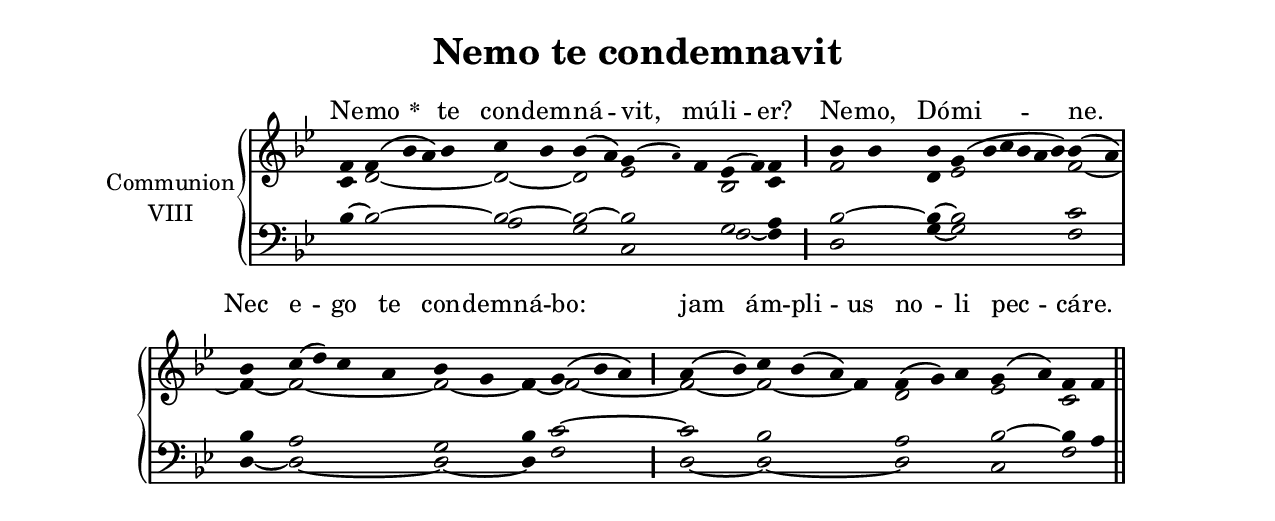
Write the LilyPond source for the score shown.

\version "2.18"
\include "gregorian.ly"
\include "noh2.ily"


%Page reference: page i.250
%(volume.page)

global = {
 \key f \mixolydian
 \cadenzaOn 
}

\header {
  title = \markup \center-column {"Nemo te condemnavit" \vspace #1 }
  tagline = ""
  composer = ""
}

\paper {
 #(include-special-characters)
  oddHeaderMarkup = \markup \fill-line {
    \line {}
    \center-column {
      \on-the-fly #first-page     " "
      \on-the-fly #not-first-page "Nemo te condemnavit"
    }
    \line { \on-the-fly #print-page-number-check-first \fromproperty #'page:page-number-string }
  }
  evenHeaderMarkup = \markup \fill-line {
    \line { \on-the-fly #print-page-number-check-first \fromproperty #'page:page-number-string }
    \center-column { "Nemo te condemnavit" }
    \line {}
  }
}

chantText = \lyricmode {
Ne -- mo 
\set stanza = " * " te con -- dem -- ná -- vit, mú -- li -- er? 
Ne -- mo, Dó -- mi -- ne. 
Nec e -- go te con -- dem -- ná -- bo: 
jam ám -- pli -- us no -- li pec -- cá -- re. }

chantMusic = {
\tieDown   f'4 f'4 ( bes'4 a'4)  bes'4 c''4 bes'4 bes'4 ( a'4) g'4 ( \once \tweak #'font-size #-4 a' ) f'4 ees'4 ( f'4) f'4 \divisioMaior
 bes'4 bes'4 bes'4 g'4 ( bes'4 c''4 bes'4 a'4 bes'4) bes'4 ( a'4) \divisioMaxima \forceBreak

 bes'4 c''4 ( d''4) c''4 a'4 bes'4 g'4 f'4 g'4 ( bes'4 a'4) \divisioMaior
 a'4 ( bes'4) c''4 bes'4 ( a'4) f'4 f'4 ( g'4) a'4 g'4 ( a'4) f'4 f'4 \finalis

}

altoMusic = {
c'4 d'2*4/2 ~ d'2 ~ d'2 ees'2*3/2 bes2 c'4 \divisioMaior
f'2 d'4 ees'2*6/2 f'2 ~ \divisioMaxima
f'4 ~ f'2*4/2 ~ f'2 ~ f'4 ~ f'2*3/2 ~ \divisioMaior
f'2 ~ f'2*3/2 ~ f'4 d'2*3/2 ees'2 c'2 \finalis
}

tenorMusic = {
bes4 ~ bes2*4/2 ~ bes2 ~ bes2 ~ bes2*3/2 g2 a4 \divisioMaior
bes2 ~ bes4 ~ bes2*6/2 c'2 \divisioMaxima
bes4 a2*4/2 g2 bes4 c'2*3/2 ~ \divisioMaior
c'2 bes2*4/2 a2*3/2 bes2 ~ bes4 a4 \finalis
}

bassMusic = {
r2*5/2 a2 g2 c2*3/2 f2 ~ f4 \divisioMaior
d2 g4 ~ g2*6/2 f2 \divisioMaxima
d4 ~ d2*4/2 ~ d2 ~ d4 f2*3/2 \divisioMaior
d2 ~ d2*4/2 ~ d2*3/2 c2 f2 \finalis
}

voiceLines = {
\voiceLineStyle


}

\score{
  <<
    \new GrandStaff <<
      \set GrandStaff.autoBeaming = ##f
      \set GrandStaff.instrumentName = \markup \center-column {
        "Communion"
        "VIII"
      }
      \new Staff = up <<
        \new Voice = "chant" {
          \voiceOne \global \chantMusic
        }
        \new Voice {
          \voiceTwo \global \altoMusic
        }
      >>

      \new Staff = down <<
        \clef bass
        \new Voice {
          \voiceOne \global \tenorMusic
        }
        \new Voice {
          \voiceTwo \global \bassMusic
        }
	\new Voice {
        \voiceThree \global \voiceLines
        }
      >>
    >>
    \new Lyrics \lyricsto chant {
      \chantText
    }
  >>
  \layout{
  }
  \midi{
    \tempo 4 = 125
  }
}
